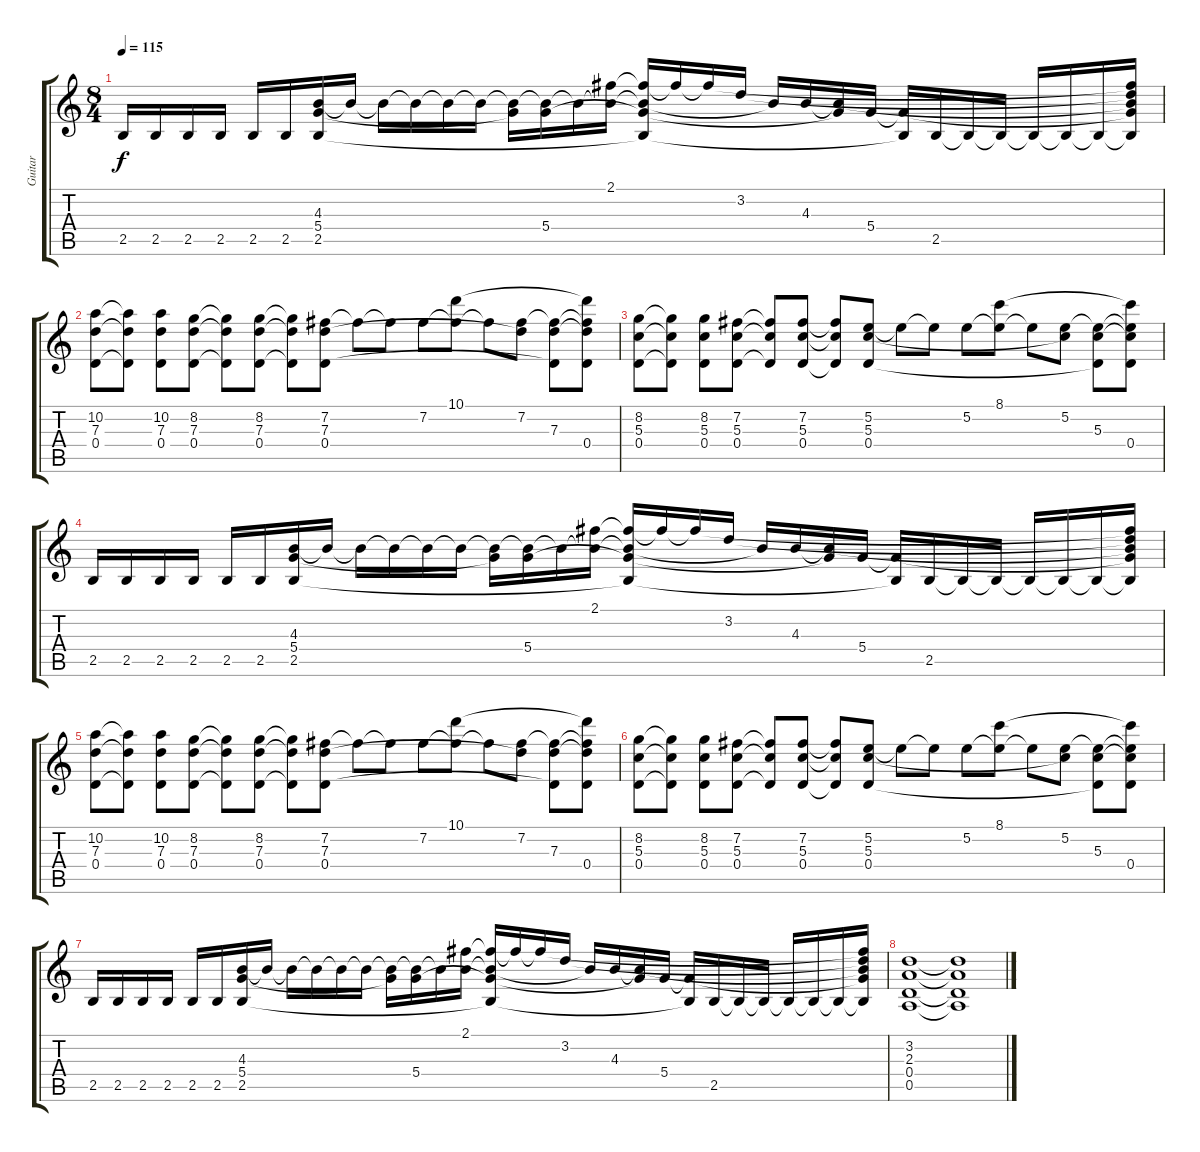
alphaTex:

\track ("Guitar" "Guitar") {instrument distortionguitar}
\staff {score tabs}
\tuning (E4 B3 G3 D3 A2 E2) {hide}
\ts (8 4)
\tempo 115
\clef g2
\ks c
2.5.16{dy f} 2.5.16 2.5.16 2.5.16 2.5.16 2.5.16 (4.3 5.4 2.5).16 4.3{t}.16 4.3{t}.16 4.3{t}.16 4.3{t}.16 4.3{t}.16 (4.3{t} 5.4{t}).16 (4.3{t} 5.4).16 4.3{t}.16 (2.1 4.3{t}).16 (2.1{t} 4.3{t} 5.4{t} 2.5{t}).16 2.1{t}.16 2.1{t}.16 3.2.16 4.3{t}.16 4.3.16 (4.3{t} 5.4{t}).16 5.4.16 (5.4{t} 2.5{t}).16 2.5.16 2.5{t}.16 2.5{t}.16 2.5{t}.16 2.5{t}.16 2.5{t}.16 (2.1{t} 3.2{t} 4.3{t} 5.4{t} 2.5{t}).16 |
(10.2 7.3 0.4).8{instrument distortionguitar} (10.2{t} 7.3{t} 0.4{t}).8 (10.2 7.3 0.4).8 (8.2 7.3 0.4).8 (8.2{t} 7.3{t} 0.4{t}).8 (8.2 7.3 0.4).8 (8.2{t} 7.3{t} 0.4{t}).8 (7.2 7.3 0.4).8 7.2{t}.8 7.2{t}.8 7.2.8 (10.1 7.2{t}).8 7.2{t}.8 (7.2 7.3{t}).8 (7.2{t} 7.3 0.4{t}).8 (10.1{t} 7.2{t} 7.3{t} 0.4).8{instrument distortionguitar} |
(8.2 5.3 0.4).8 (8.2{t} 5.3{t} 0.4{t}).8 (8.2 5.3 0.4).8 (7.2 5.3 0.4).8 (7.2{t} 5.3{t} 0.4{t}).8 (7.2 5.3 0.4).8 (7.2{t} 5.3{t} 0.4{t}).8 (5.2 5.3 0.4).8 5.2{t}.8 5.2{t}.8 5.2.8 (8.1 5.2{t}).8 5.2{t}.8 (5.2 5.3{t}).8 (5.2{t} 5.3 0.4{t}).8 (8.1{t} 5.2{t} 5.3{t} 0.4).8{instrument distortionguitar} |
2.5.16 2.5.16 2.5.16 2.5.16 2.5.16 2.5.16 (4.3 5.4 2.5).16 4.3{t}.16 4.3{t}.16 4.3{t}.16 4.3{t}.16 4.3{t}.16 (4.3{t} 5.4{t}).16 (4.3{t} 5.4).16 4.3{t}.16 (2.1 4.3{t}).16 (2.1{t} 4.3{t} 5.4{t} 2.5{t}).16 2.1{t}.16 2.1{t}.16 3.2.16 4.3{t}.16 4.3.16 (4.3{t} 5.4{t}).16 5.4.16 (5.4{t} 2.5{t}).16 2.5.16 2.5{t}.16 2.5{t}.16 2.5{t}.16 2.5{t}.16 2.5{t}.16 (2.1{t} 3.2{t} 4.3{t} 5.4{t} 2.5{t}).16 |
(10.2 7.3 0.4).8{instrument distortionguitar} (10.2{t} 7.3{t} 0.4{t}).8 (10.2 7.3 0.4).8 (8.2 7.3 0.4).8 (8.2{t} 7.3{t} 0.4{t}).8 (8.2 7.3 0.4).8 (8.2{t} 7.3{t} 0.4{t}).8 (7.2 7.3 0.4).8 7.2{t}.8 7.2{t}.8 7.2.8 (10.1 7.2{t}).8 7.2{t}.8 (7.2 7.3{t}).8 (7.2{t} 7.3 0.4{t}).8 (10.1{t} 7.2{t} 7.3{t} 0.4).8{instrument distortionguitar} |
(8.2 5.3 0.4).8 (8.2{t} 5.3{t} 0.4{t}).8 (8.2 5.3 0.4).8 (7.2 5.3 0.4).8 (7.2{t} 5.3{t} 0.4{t}).8 (7.2 5.3 0.4).8 (7.2{t} 5.3{t} 0.4{t}).8 (5.2 5.3 0.4).8 5.2{t}.8 5.2{t}.8 5.2.8 (8.1 5.2{t}).8 5.2{t}.8 (5.2 5.3{t}).8 (5.2{t} 5.3 0.4{t}).8 (8.1{t} 5.2{t} 5.3{t} 0.4).8{instrument distortionguitar} |
2.5.16 2.5.16 2.5.16 2.5.16 2.5.16 2.5.16 (4.3 5.4 2.5).16 4.3{t}.16 4.3{t}.16 4.3{t}.16 4.3{t}.16 4.3{t}.16 (4.3{t} 5.4{t}).16 (4.3{t} 5.4).16 4.3{t}.16 (2.1 4.3{t}).16 (2.1{t} 4.3{t} 5.4{t} 2.5{t}).16 2.1{t}.16 2.1{t}.16 3.2.16 4.3{t}.16 4.3.16 (4.3{t} 5.4{t}).16 5.4.16 (5.4{t} 2.5{t}).16 2.5.16 2.5{t}.16 2.5{t}.16 2.5{t}.16 2.5{t}.16 2.5{t}.16 (2.1{t} 3.2{t} 4.3{t} 5.4{t} 2.5{t}).16 |
(3.2 2.3 0.4 0.5).1 (3.2{t} 2.3{t} 0.4{t} 0.5{t}).1
